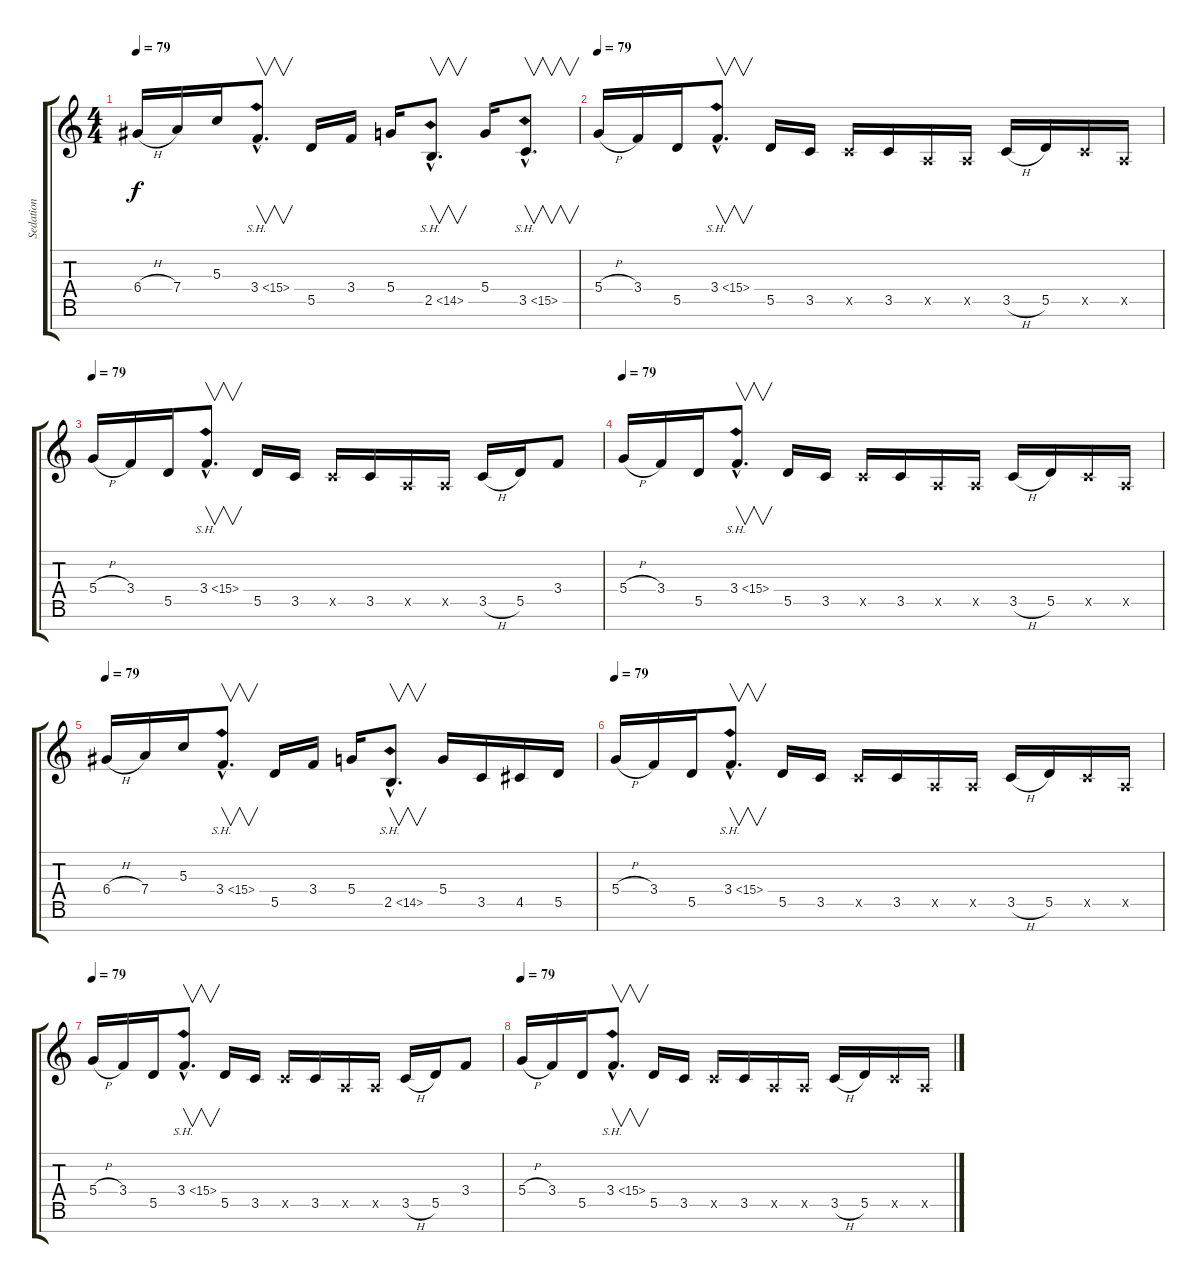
\track ("Sedation" "Sedation") {instrument overdrivenguitar}
\staff {score tabs}
\tuning (E4 B3 G3 D3 A2 E2 B1) {hide}
\ts (4 4)
\tempo 79
\clef g2
\ks c
6.4{h}.16{dy f} 7.4.16 5.3.16 3.4{sh 12 hac}.8{v d} 5.5.16 3.4.16 5.4.16 2.5{sh 12 hac}.8{v d} 5.4.16 3.5{sh 12 hac}.8{v d} |
\tempo 79
5.4{h}.16 3.4.16 5.5.16 3.4{sh 12 hac}.8{v d} 5.5.16 3.5.16 3.5{x}.16 3.5.16 0.5{x}.16 0.5{x}.16 3.5{h}.16 5.5.16 3.5{x}.16 0.5{x}.16 |
\tempo 79
5.4{h}.16 3.4.16 5.5.16 3.4{sh 12 hac}.8{v d} 5.5.16 3.5.16 3.5{x}.16 3.5.16 0.5{x}.16 0.5{x}.16 3.5{h}.16 5.5.16 3.4.8 |
\tempo 79
5.4{h}.16 3.4.16 5.5.16 3.4{sh 12 hac}.8{v d} 5.5.16 3.5.16 3.5{x}.16 3.5.16 0.5{x}.16 0.5{x}.16 3.5{h}.16 5.5.16 3.5{x}.16 0.5{x}.16 |
\tempo 79
6.4{h}.16 7.4.16 5.3.16 3.4{sh 12 hac}.8{v d} 5.5.16 3.4.16 5.4.16 2.5{sh 12 hac}.8{v d} 5.4.16 3.5.16 4.5.16 5.5.16 |
\tempo 79
5.4{h}.16 3.4.16 5.5.16 3.4{sh 12 hac}.8{v d} 5.5.16 3.5.16 3.5{x}.16 3.5.16 0.5{x}.16 0.5{x}.16 3.5{h}.16 5.5.16 3.5{x}.16 0.5{x}.16 |
\tempo 79
5.4{h}.16 3.4.16 5.5.16 3.4{sh 12 hac}.8{v d} 5.5.16 3.5.16 3.5{x}.16 3.5.16 0.5{x}.16 0.5{x}.16 3.5{h}.16 5.5.16 3.4.8 |
\tempo 79
5.4{h}.16 3.4.16 5.5.16 3.4{sh 12 hac}.8{v d} 5.5.16 3.5.16 3.5{x}.16 3.5.16 0.5{x}.16 0.5{x}.16 3.5{h}.16 5.5.16 3.5{x}.16 0.5{x}.16
